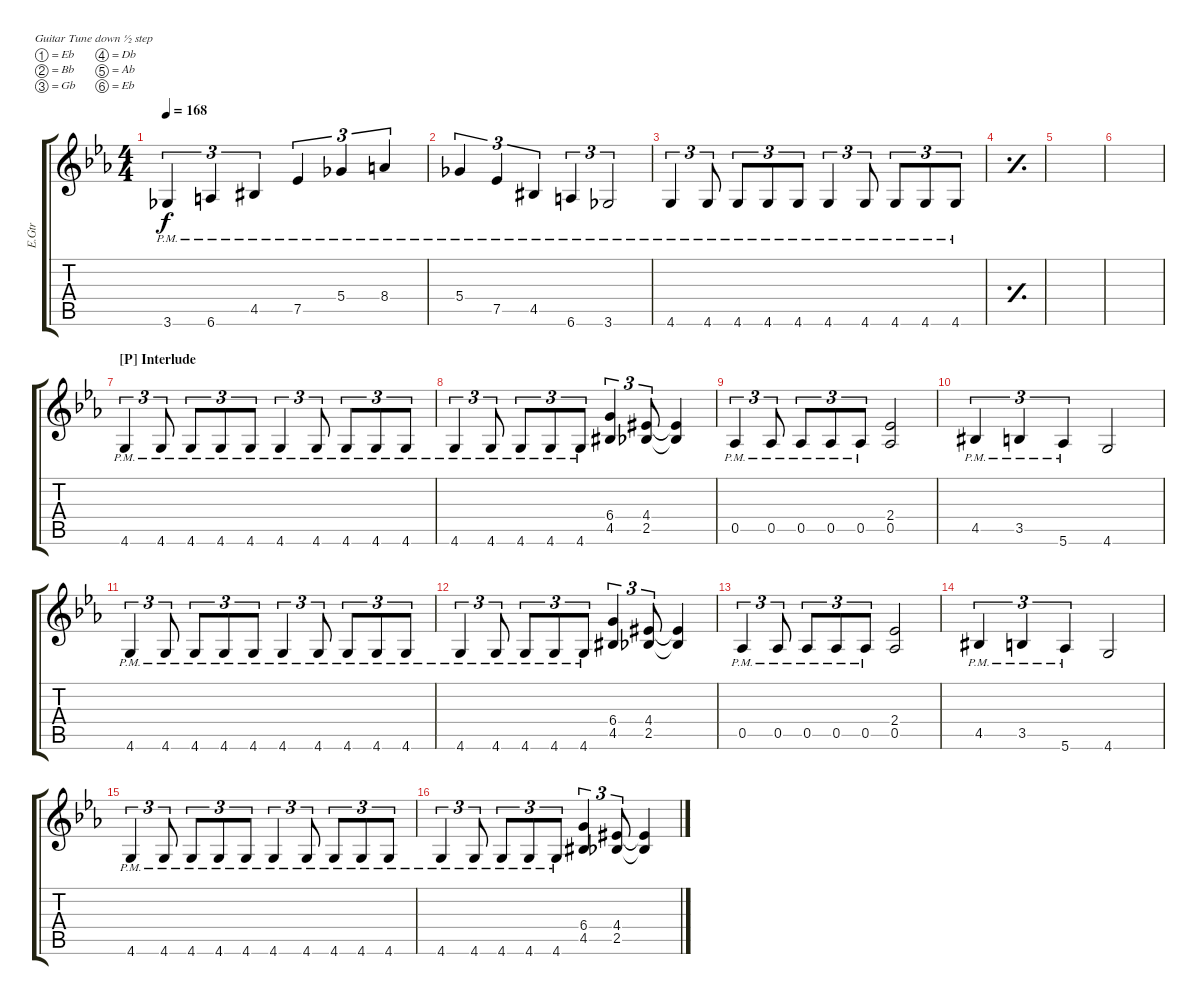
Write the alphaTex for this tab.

\defaultSystemsLayout 4
\bracketExtendMode groupsimilarinstruments
\otherSystemsTrackNameOrientation horizontal
\track ("E.Guitar II" "E.Gtr") {instrument acousticgrandpiano}
\staff {score tabs}
\tuning (Eb4 Bb3 Gb3 Db3 Ab2 Eb2)
\displaytranspose 12
\ts (4 4)
\tempo 168
\clef g2
\ks eb
3.6{pm acc forcenatural}.4{tu (3 2) dy f beam Up} 6.6{pm acc #}.4{tu (3 2) beam Up} 4.5{pm acc #}.4{tu (3 2) beam Up} 7.5{pm acc forcenatural}.4{tu (3 2) beam Up} 5.4{pm acc forcenatural}.4{tu (3 2) beam Up} 8.4{pm acc #}.4{tu (3 2) beam Up} |
5.4{pm acc forcenatural}.4{tu (3 2) beam Up} 7.5{pm acc forcenatural}.4{tu (3 2) beam Up} 4.5{pm acc #}.4{tu (3 2) beam Up} 6.6{pm acc #}.4{tu (3 2) beam Up} 3.6{pm acc forcenatural}.2{tu (3 2) beam Up} |
4.6{pm acc #}.4{tu (3 2) beam Up} 4.6{pm acc #}.8{tu (3 2) beam Up} 4.6{pm acc #}.8{tu (3 2) beam Up} 4.6{pm acc #}.8{tu (3 2) beam Up} 4.6{pm acc #}.8{tu (3 2) beam Up} 4.6{pm acc #}.4{tu (3 2) beam Up} 4.6{pm acc #}.8{tu (3 2) beam Up} 4.6{pm acc #}.8{tu (3 2) beam Up} 4.6{pm acc #}.8{tu (3 2) beam Up} 4.6{pm acc #}.8{tu (3 2) beam Up} |
\simile simple
|
|
|
\section ("P" "Interlude")
\simile none
4.6{pm acc #}.4{tu (3 2) beam Up} 4.6{pm acc #}.8{tu (3 2) beam Up} 4.6{pm acc #}.8{tu (3 2) beam Up} 4.6{pm acc #}.8{tu (3 2) beam Up} 4.6{pm acc #}.8{tu (3 2) beam Up} 4.6{pm acc #}.4{tu (3 2) beam Up} 4.6{pm acc #}.8{tu (3 2) beam Up} 4.6{pm acc #}.8{tu (3 2) beam Up} 4.6{pm acc #}.8{tu (3 2) beam Up} 4.6{pm acc #}.8{tu (3 2) beam Up} |
4.6{pm acc #}.4{tu (3 2) beam Up} 4.6{pm acc #}.8{tu (3 2) beam Up} 4.6{pm acc #}.8{tu (3 2) beam Up} 4.6{pm acc #}.8{tu (3 2) beam Up} 4.6{pm acc #}.8{tu (3 2) beam Up} (4.5{acc #} 6.4{acc #}).4{tu (3 2) beam Up} (2.5{acc forcenatural} 4.4{acc #}).8{tu (3 2) beam Up} (2.5{t acc forcenatural} 4.4{t acc #}).4{beam Up} |
0.5{pm acc forcenatural}.4{tu (3 2) beam Up} 0.5{pm acc forcenatural}.8{tu (3 2) beam Up} 0.5{pm acc forcenatural}.8{tu (3 2) beam Up} 0.5{pm acc forcenatural}.8{tu (3 2) beam Up} 0.5{pm acc forcenatural}.8{tu (3 2) beam Up} (0.5{acc forcenatural} 2.4{acc forcenatural}).2{beam Up} |
4.5{pm acc #}.4{tu (3 2) beam Up} 3.5{pm acc #}.4{tu (3 2) beam Up} 5.6{pm acc forcenatural}.4{tu (3 2) beam Up} 4.6{acc #}.2{beam Up} |
4.6{pm acc #}.4{tu (3 2) beam Up} 4.6{pm acc #}.8{tu (3 2) beam Up} 4.6{pm acc #}.8{tu (3 2) beam Up} 4.6{pm acc #}.8{tu (3 2) beam Up} 4.6{pm acc #}.8{tu (3 2) beam Up} 4.6{pm acc #}.4{tu (3 2) beam Up} 4.6{pm acc #}.8{tu (3 2) beam Up} 4.6{pm acc #}.8{tu (3 2) beam Up} 4.6{pm acc #}.8{tu (3 2) beam Up} 4.6{pm acc #}.8{tu (3 2) beam Up} |
4.6{pm acc #}.4{tu (3 2) beam Up} 4.6{pm acc #}.8{tu (3 2) beam Up} 4.6{pm acc #}.8{tu (3 2) beam Up} 4.6{pm acc #}.8{tu (3 2) beam Up} 4.6{pm acc #}.8{tu (3 2) beam Up} (4.5{acc #} 6.4{acc #}).4{tu (3 2) beam Up} (2.5{acc forcenatural} 4.4{acc #}).8{tu (3 2) beam Up} (2.5{t acc forcenatural} 4.4{t acc #}).4{beam Up} |
0.5{pm acc forcenatural}.4{tu (3 2) beam Up} 0.5{pm acc forcenatural}.8{tu (3 2) beam Up} 0.5{pm acc forcenatural}.8{tu (3 2) beam Up} 0.5{pm acc forcenatural}.8{tu (3 2) beam Up} 0.5{pm acc forcenatural}.8{tu (3 2) beam Up} (0.5{acc forcenatural} 2.4{acc forcenatural}).2{beam Up} |
4.5{pm acc #}.4{tu (3 2) beam Up} 3.5{pm acc #}.4{tu (3 2) beam Up} 5.6{pm acc forcenatural}.4{tu (3 2) beam Up} 4.6{acc #}.2{beam Up} |
4.6{pm acc #}.4{tu (3 2) beam Up} 4.6{pm acc #}.8{tu (3 2) beam Up} 4.6{pm acc #}.8{tu (3 2) beam Up} 4.6{pm acc #}.8{tu (3 2) beam Up} 4.6{pm acc #}.8{tu (3 2) beam Up} 4.6{pm acc #}.4{tu (3 2) beam Up} 4.6{pm acc #}.8{tu (3 2) beam Up} 4.6{pm acc #}.8{tu (3 2) beam Up} 4.6{pm acc #}.8{tu (3 2) beam Up} 4.6{pm acc #}.8{tu (3 2) beam Up} |
4.6{pm acc #}.4{tu (3 2) beam Up} 4.6{pm acc #}.8{tu (3 2) beam Up} 4.6{pm acc #}.8{tu (3 2) beam Up} 4.6{pm acc #}.8{tu (3 2) beam Up} 4.6{pm acc #}.8{tu (3 2) beam Up} (4.5{acc #} 6.4{acc #}).4{tu (3 2) beam Up} (2.5{acc forcenatural} 4.4{acc #}).8{tu (3 2) beam Up} (2.5{t acc forcenatural} 4.4{t acc #}).4{beam Up}
